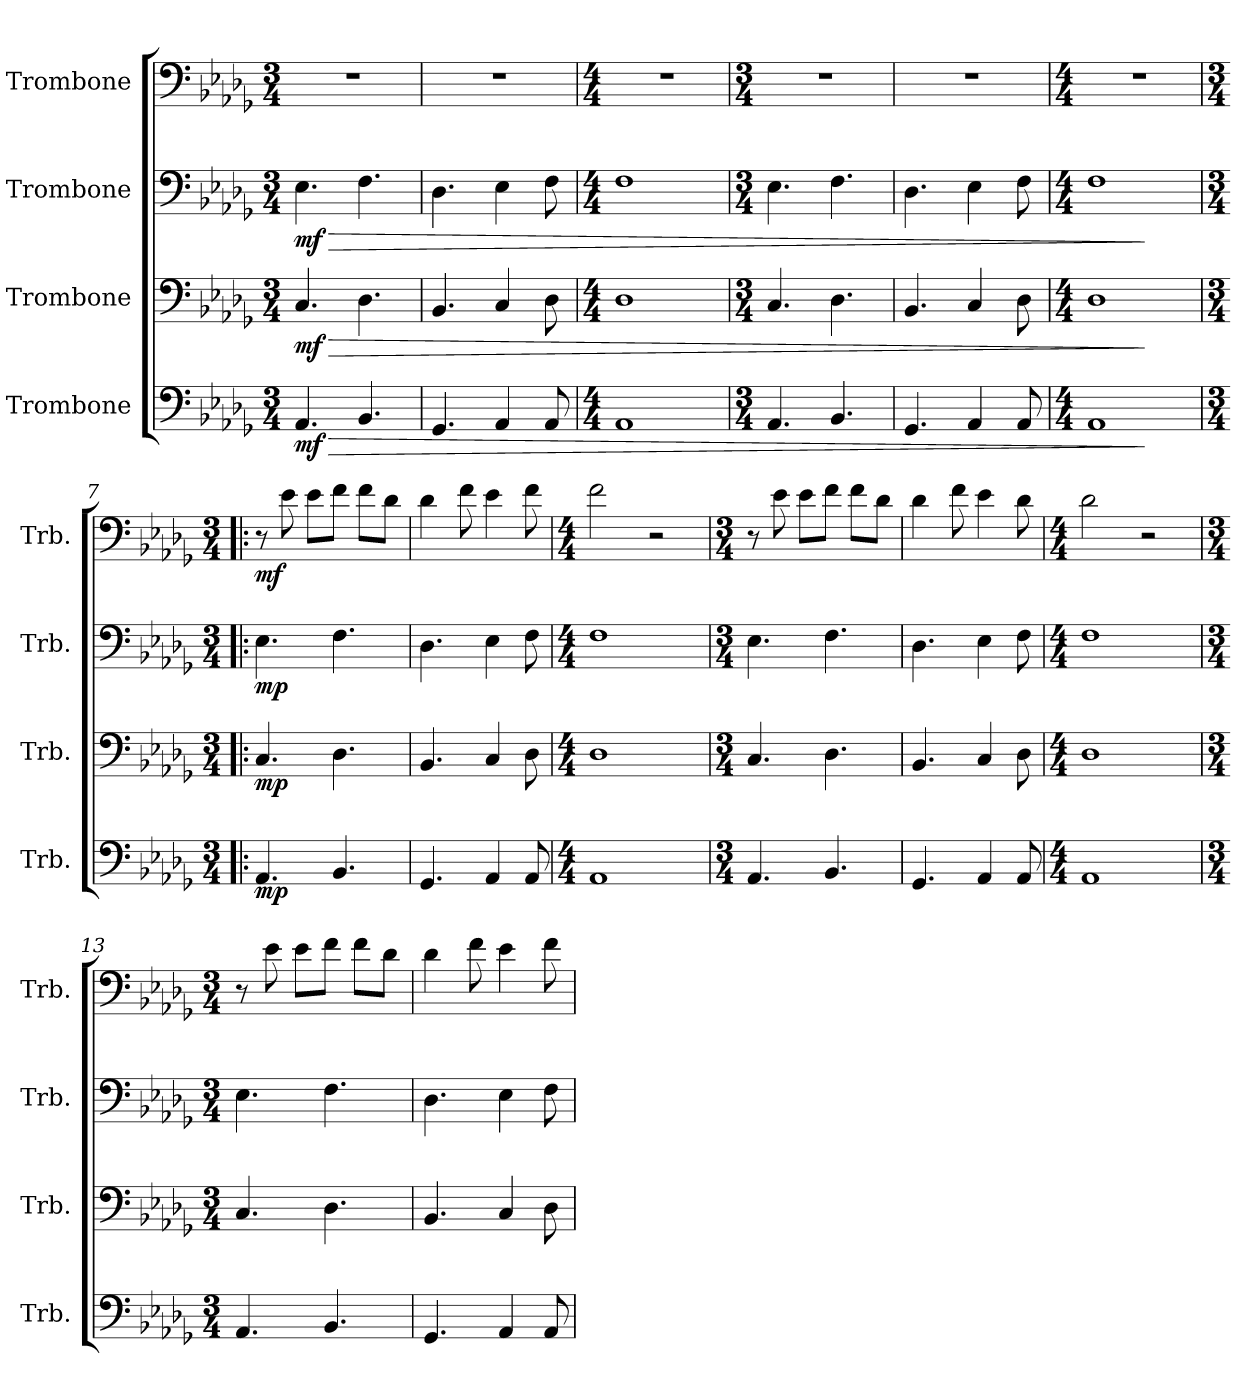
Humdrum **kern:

**kern	**dynam	**kern	**dynam	**kern	**dynam	**kern	**dynam
*part4	*part4	*part3	*part3	*part2	*part2	*part1	*part1
*staff4	*staff4	*staff3	*staff3	*staff2	*staff2	*staff1	*staff1
*I"Trombone	*	*I"Trombone	*	*I"Trombone	*	*I"Trombone	*
*I'Trb.	*	*I'Trb.	*	*I'Trb.	*	*I'Trb.	*
*clefF4	*	*clefF4	*	*clefF4	*	*clefF4	*
*k[b-e-a-d-g-]	*	*k[b-e-a-d-g-]	*	*k[b-e-a-d-g-]	*	*k[b-e-a-d-g-]	*
*M3/4	*	*M3/4	*	*M3/4	*	*M3/4	*
=1	=1	=1	=1	=1	=1	=1	=1
!	!LO:HP:b	!	!LO:HP:b	!	!LO:HP:b	!	!
!	!LO:DY:n=1:b	!	!LO:DY:n=1:b	!	!LO:DY:n=1:b	!	!
4.AA-/	> mf	4.C/	> mf	4.E-\	> mf	2.r	.
4.BB-/	.	4.D-\	.	4.F\	.	.	.
=2	=2	=2	=2	=2	=2	=2	=2
4.GG-/	.	4.BB-/	.	4.D-\	.	2.r	.
4AA-/	.	4C/	.	4E-\	.	.	.
8AA-/	.	8D-\	.	8F\	.	.	.
=3	=3	=3	=3	=3	=3	=3	=3
*M4/4	*	*M4/4	*	*M4/4	*	*M4/4	*
1AA-	.	1D-	.	1F	.	1r	.
=4	=4	=4	=4	=4	=4	=4	=4
*M3/4	*	*M3/4	*	*M3/4	*	*M3/4	*
4.AA-/	.	4.C/	.	4.E-\	.	2.r	.
4.BB-/	.	4.D-\	.	4.F\	.	.	.
=5	=5	=5	=5	=5	=5	=5	=5
4.GG-/	.	4.BB-/	.	4.D-\	.	2.r	.
4AA-/	.	4C/	.	4E-\	.	.	.
8AA-/	.	8D-\	.	8F\	.	.	.
=6	=6	=6	=6	=6	=6	=6	=6
*M4/4	*	*M4/4	*	*M4/4	*	*M4/4	*
1AA-	.	1D-	.	1F	.	1r	.
.	]	.	]	.	]	.	.
=7!|:	=7!|:	=7!|:	=7!|:	=7!|:	=7!|:	=7!|:	=7!|:
*M3/4	*	*M3/4	*	*M3/4	*	*M3/4	*
!	!LO:DY:b	!	!LO:DY:b	!	!LO:DY:b	!	!LO:DY:b
4.AA-/	mp	4.C/	mp	4.E-\	mp	8r	mf
.	.	.	.	.	.	8e-\	.
.	.	.	.	.	.	8e-\L	.
4.BB-/	.	4.D-\	.	4.F\	.	8f\J	.
.	.	.	.	.	.	8f\L	.
.	.	.	.	.	.	8d-\J	.
!!LO:LB:g=z
=8	=8	=8	=8	=8	=8	=8	=8
4.GG-/	.	4.BB-/	.	4.D-\	.	4d-\	.
.	.	.	.	.	.	8f\	.
4AA-/	.	4C/	.	4E-\	.	4e-\	.
8AA-/	.	8D-\	.	8F\	.	8f\	.
=9	=9	=9	=9	=9	=9	=9	=9
*M4/4	*	*M4/4	*	*M4/4	*	*M4/4	*
1AA-	.	1D-	.	1F	.	2f\	.
.	.	.	.	.	.	2r	.
=10	=10	=10	=10	=10	=10	=10	=10
*M3/4	*	*M3/4	*	*M3/4	*	*M3/4	*
4.AA-/	.	4.C/	.	4.E-\	.	8r	.
.	.	.	.	.	.	8e-\	.
.	.	.	.	.	.	8e-\L	.
4.BB-/	.	4.D-\	.	4.F\	.	8f\J	.
.	.	.	.	.	.	8f\L	.
.	.	.	.	.	.	8d-\J	.
=11	=11	=11	=11	=11	=11	=11	=11
4.GG-/	.	4.BB-/	.	4.D-\	.	4d-\	.
.	.	.	.	.	.	8f\	.
4AA-/	.	4C/	.	4E-\	.	4e-\	.
8AA-/	.	8D-\	.	8F\	.	8d-\	.
=12	=12	=12	=12	=12	=12	=12	=12
*M4/4	*	*M4/4	*	*M4/4	*	*M4/4	*
1AA-	.	1D-	.	1F	.	2d-\	.
.	.	.	.	.	.	2r	.
=13	=13	=13	=13	=13	=13	=13	=13
*M3/4	*	*M3/4	*	*M3/4	*	*M3/4	*
4.AA-/	.	4.C/	.	4.E-\	.	8r	.
.	.	.	.	.	.	8e-\	.
.	.	.	.	.	.	8e-\L	.
4.BB-/	.	4.D-\	.	4.F\	.	8f\J	.
.	.	.	.	.	.	8f\L	.
.	.	.	.	.	.	8d-\J	.
!!LO:LB:g=z
=14	=14	=14	=14	=14	=14	=14	=14
4.GG-/	.	4.BB-/	.	4.D-\	.	4d-\	.
.	.	.	.	.	.	8f\	.
4AA-/	.	4C/	.	4E-\	.	4e-\	.
8AA-/	.	8D-\	.	8F\	.	8f\	.
=	=	=	=	=	=	=	=
*-	*-	*-	*-	*-	*-	*-	*-
